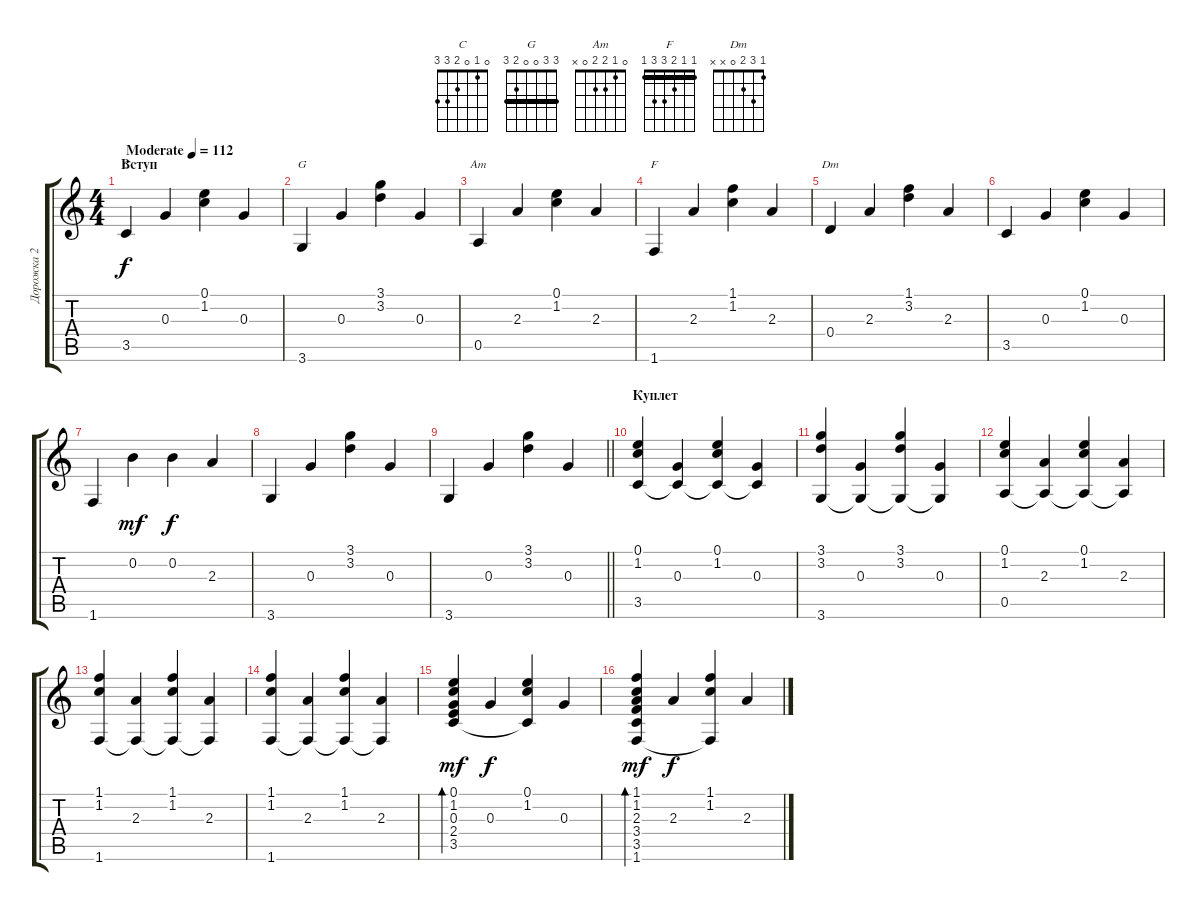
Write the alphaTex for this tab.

\track ("Дорожка 2" "Дорожка 2") {instrument acousticguitarsteel}
\staff {score tabs}
\tuning (E4 B3 G3 D3 A2 E2) {hide}
\chord ("C" 0 1 0 2 3 3)
\chord ("G" 3 3 0 0 2 3) {barre 3}
\chord ("Am" 0 1 2 2 0 x)
\chord ("F" 1 1 2 3 3 1) {barre 1}
\chord ("Dm" 1 3 2 0 x x)
\ts (4 4)
\section ("" "Вступ")
\tempo (112 "Moderate")
\clef g2
\ks c
3.5.4{ch "C" dy f instrument acousticguitarsteel} 0.3.4 (0.1 1.2).4 0.3.4 |
3.6.4{ch "G"} 0.3.4 (3.1 3.2).4 0.3.4 |
0.5.4{ch "Am"} 2.3.4 (0.1 1.2).4 2.3.4 |
1.6.4{ch "F"} 2.3.4 (1.1 1.2).4 2.3.4 |
0.4.4{ch "Dm"} 2.3.4 (1.1 3.2).4 2.3.4 |
3.5.4 0.3.4 (0.1 1.2).4 0.3.4 |
1.6.4 0.2.4{dy mf} 0.2.4{dy f} 2.3.4 |
3.6.4 0.3.4 (3.1 3.2).4 0.3.4 |
\barLineRight lightlight
3.6.4 0.3.4 (3.1 3.2).4 0.3.4 |
\section ("" "Куплет")
(0.1 1.2 3.5).4 (0.3 3.5{t}).4 (0.1 1.2 3.5{t}).4 (0.3 3.5{t}).4 |
(3.1 3.2 3.6).4 (0.3 3.6{t}).4 (3.1 3.2 3.6{t}).4 (0.3 3.6{t}).4 |
(0.1 1.2 0.5).4 (2.3 0.5{t}).4 (0.1 1.2 0.5{t}).4 (2.3 0.5{t}).4 |
(1.1 1.2 1.6).4 (2.3 1.6{t}).4 (1.1 1.2 1.6{t}).4 (2.3 1.6{t}).4 |
(1.1 1.2 1.6).4 (2.3 1.6{t}).4 (1.1 1.2 1.6{t}).4 (2.3 1.6{t}).4 |
(0.1 1.2 0.3 2.4 3.5).4{bd 60 dy mf} 0.3.4{dy f} (0.1 1.2 3.5{t}).4 0.3.4 |
(1.1 1.2 2.3 3.4 3.5 1.6).4{bd 60 dy mf} 2.3.4{dy f} (1.1 1.2 1.6{t}).4 2.3.4
